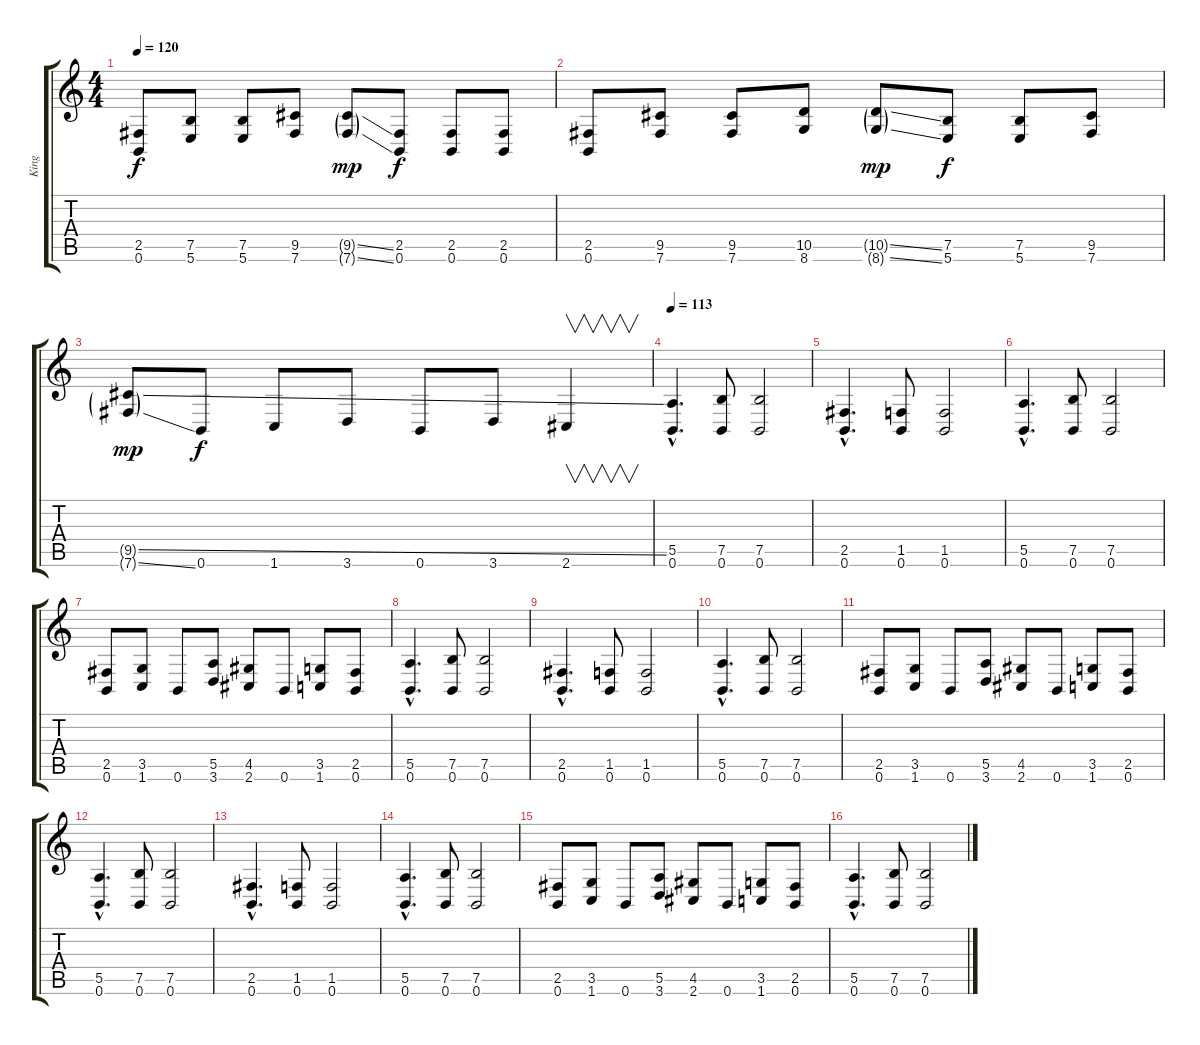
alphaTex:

\track ("King" "King") {instrument distortionguitar}
\staff {score tabs}
\tuning (B3 Gb3 D3 A2 E2 B1) {hide}
\ts (4 4)
\tempo 120
\clef g2
\ks c
(2.5 0.6).8{dy f} (7.5 5.6).8 (7.5 5.6).8 (9.5 7.6).8 (9.5{ss g} 7.6{ss g}).8{dy mp} (2.5 0.6).8{dy f} (2.5 0.6).8 (2.5 0.6).8 |
(2.5 0.6).8 (9.5 7.6).8 (9.5 7.6).8 (10.5 8.6).8 (10.5{ss g} 8.6{ss g}).8{dy mp} (7.5 5.6).8{dy f} (7.5 5.6).8 (9.5 7.6).8 |
(9.5{ss g} 7.6{ss g}).8{dy mp} 0.6.8{dy f} 1.6.8 3.6.8 0.6.8 3.6.8 2.6.4{v} |
\tempo 113
(5.5{hac} 0.6{hac}).4{d} (7.5 0.6).8 (7.5 0.6).2 |
(2.5{hac} 0.6{hac}).4{d} (1.5 0.6).8 (1.5 0.6).2 |
(5.5{hac} 0.6{hac}).4{d} (7.5 0.6).8 (7.5 0.6).2 |
(2.5 0.6).8 (3.5 1.6).8 0.6.8 (5.5 3.6).8 (4.5 2.6).8 0.6.8 (3.5 1.6).8 (2.5 0.6).8 |
(5.5{hac} 0.6{hac}).4{d} (7.5 0.6).8 (7.5 0.6).2 |
(2.5{hac} 0.6{hac}).4{d} (1.5 0.6).8 (1.5 0.6).2 |
(5.5{hac} 0.6{hac}).4{d} (7.5 0.6).8 (7.5 0.6).2 |
(2.5 0.6).8 (3.5 1.6).8 0.6.8 (5.5 3.6).8 (4.5 2.6).8 0.6.8 (3.5 1.6).8 (2.5 0.6).8 |
(5.5{hac} 0.6{hac}).4{d} (7.5 0.6).8 (7.5 0.6).2 |
(2.5{hac} 0.6{hac}).4{d} (1.5 0.6).8 (1.5 0.6).2 |
(5.5{hac} 0.6{hac}).4{d} (7.5 0.6).8 (7.5 0.6).2 |
(2.5 0.6).8 (3.5 1.6).8 0.6.8 (5.5 3.6).8 (4.5 2.6).8 0.6.8 (3.5 1.6).8 (2.5 0.6).8 |
(5.5{hac} 0.6{hac}).4{d} (7.5 0.6).8 (7.5 0.6).2
